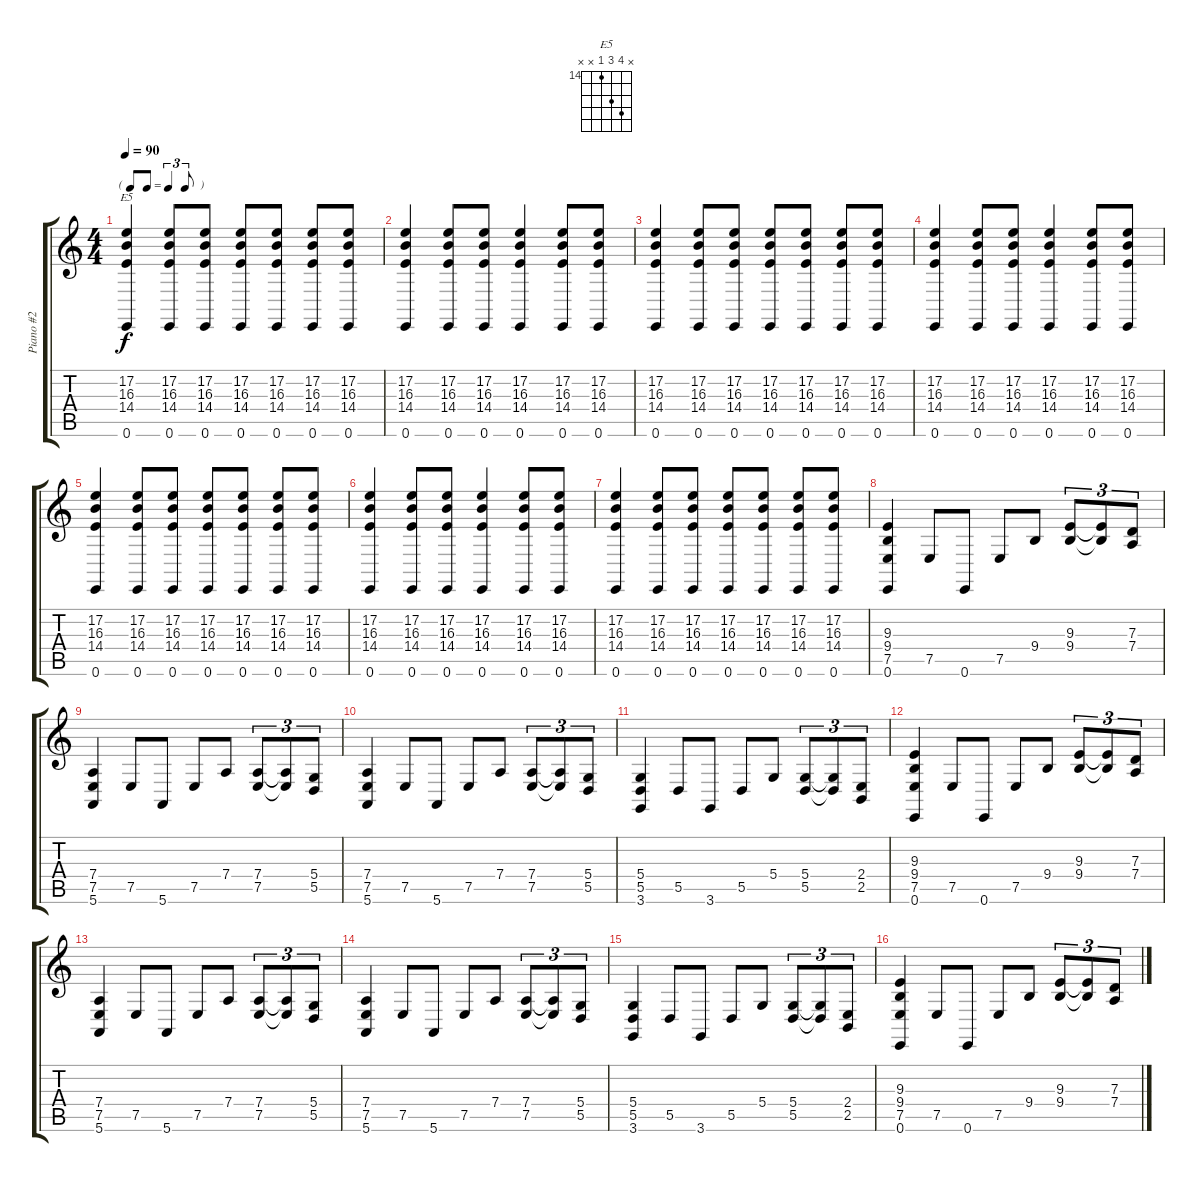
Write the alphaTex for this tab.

\track ("Piano #2" "Piano #2") {instrument honkytonkpiano}
\staff {score tabs}
\tuning (E4 B3 G3 D3 A2 E2) {hide}
\chord ("E5" x 17 16 14 x x) {firstfret 14}
\ts (4 4)
\tf triplet8th
\tempo 90
\clef g2
\ks c
(17.2 16.3 14.4 0.6).4{ch "E5" dy f} (17.2 16.3 14.4 0.6).8 (17.2 16.3 14.4 0.6).8 (17.2 16.3 14.4 0.6).8 (17.2 16.3 14.4 0.6).8 (17.2 16.3 14.4 0.6).8 (17.2 16.3 14.4 0.6).8 |
(17.2 16.3 14.4 0.6).4 (17.2 16.3 14.4 0.6).8 (17.2 16.3 14.4 0.6).8 (17.2 16.3 14.4 0.6).4 (17.2 16.3 14.4 0.6).8 (17.2 16.3 14.4 0.6).8 |
(17.2 16.3 14.4 0.6).4 (17.2 16.3 14.4 0.6).8 (17.2 16.3 14.4 0.6).8 (17.2 16.3 14.4 0.6).8 (17.2 16.3 14.4 0.6).8 (17.2 16.3 14.4 0.6).8 (17.2 16.3 14.4 0.6).8 |
(17.2 16.3 14.4 0.6).4 (17.2 16.3 14.4 0.6).8 (17.2 16.3 14.4 0.6).8 (17.2 16.3 14.4 0.6).4 (17.2 16.3 14.4 0.6).8 (17.2 16.3 14.4 0.6).8 |
(17.2 16.3 14.4 0.6).4 (17.2 16.3 14.4 0.6).8 (17.2 16.3 14.4 0.6).8 (17.2 16.3 14.4 0.6).8 (17.2 16.3 14.4 0.6).8 (17.2 16.3 14.4 0.6).8 (17.2 16.3 14.4 0.6).8 |
(17.2 16.3 14.4 0.6).4 (17.2 16.3 14.4 0.6).8 (17.2 16.3 14.4 0.6).8 (17.2 16.3 14.4 0.6).4 (17.2 16.3 14.4 0.6).8 (17.2 16.3 14.4 0.6).8 |
(17.2 16.3 14.4 0.6).4 (17.2 16.3 14.4 0.6).8 (17.2 16.3 14.4 0.6).8 (17.2 16.3 14.4 0.6).8 (17.2 16.3 14.4 0.6).8 (17.2 16.3 14.4 0.6).8 (17.2 16.3 14.4 0.6).8 |
(9.3 9.4 7.5 0.6).4 7.5.8 0.6.8 7.5.8 9.4.8 (9.3 9.4).8{tu (3 2)} (9.3{t} 9.4{t}).8{tu (3 2)} (7.3 7.4).8{tu (3 2)} |
(7.4 7.5 5.6).4 7.5.8 5.6.8 7.5.8 7.4.8 (7.4 7.5).8{tu (3 2)} (7.4{t} 7.5{t}).8{tu (3 2)} (5.4 5.5).8{tu (3 2)} |
(7.4 7.5 5.6).4 7.5.8 5.6.8 7.5.8 7.4.8 (7.4 7.5).8{tu (3 2)} (7.4{t} 7.5{t}).8{tu (3 2)} (5.4 5.5).8{tu (3 2)} |
(5.4 5.5 3.6).4 5.5.8 3.6.8 5.5.8 5.4.8 (5.4 5.5).8{tu (3 2)} (5.4{t} 5.5{t}).8{tu (3 2)} (2.4 2.5).8{tu (3 2)} |
(9.3 9.4 7.5 0.6).4 7.5.8 0.6.8 7.5.8 9.4.8 (9.3 9.4).8{tu (3 2)} (9.3{t} 9.4{t}).8{tu (3 2)} (7.3 7.4).8{tu (3 2)} |
(7.4 7.5 5.6).4 7.5.8 5.6.8 7.5.8 7.4.8 (7.4 7.5).8{tu (3 2)} (7.4{t} 7.5{t}).8{tu (3 2)} (5.4 5.5).8{tu (3 2)} |
(7.4 7.5 5.6).4 7.5.8 5.6.8 7.5.8 7.4.8 (7.4 7.5).8{tu (3 2)} (7.4{t} 7.5{t}).8{tu (3 2)} (5.4 5.5).8{tu (3 2)} |
(5.4 5.5 3.6).4 5.5.8 3.6.8 5.5.8 5.4.8 (5.4 5.5).8{tu (3 2)} (5.4{t} 5.5{t}).8{tu (3 2)} (2.4 2.5).8{tu (3 2)} |
(9.3 9.4 7.5 0.6).4 7.5.8 0.6.8 7.5.8 9.4.8 (9.3 9.4).8{tu (3 2)} (9.3{t} 9.4{t}).8{tu (3 2)} (7.3 7.4).8{tu (3 2)}
